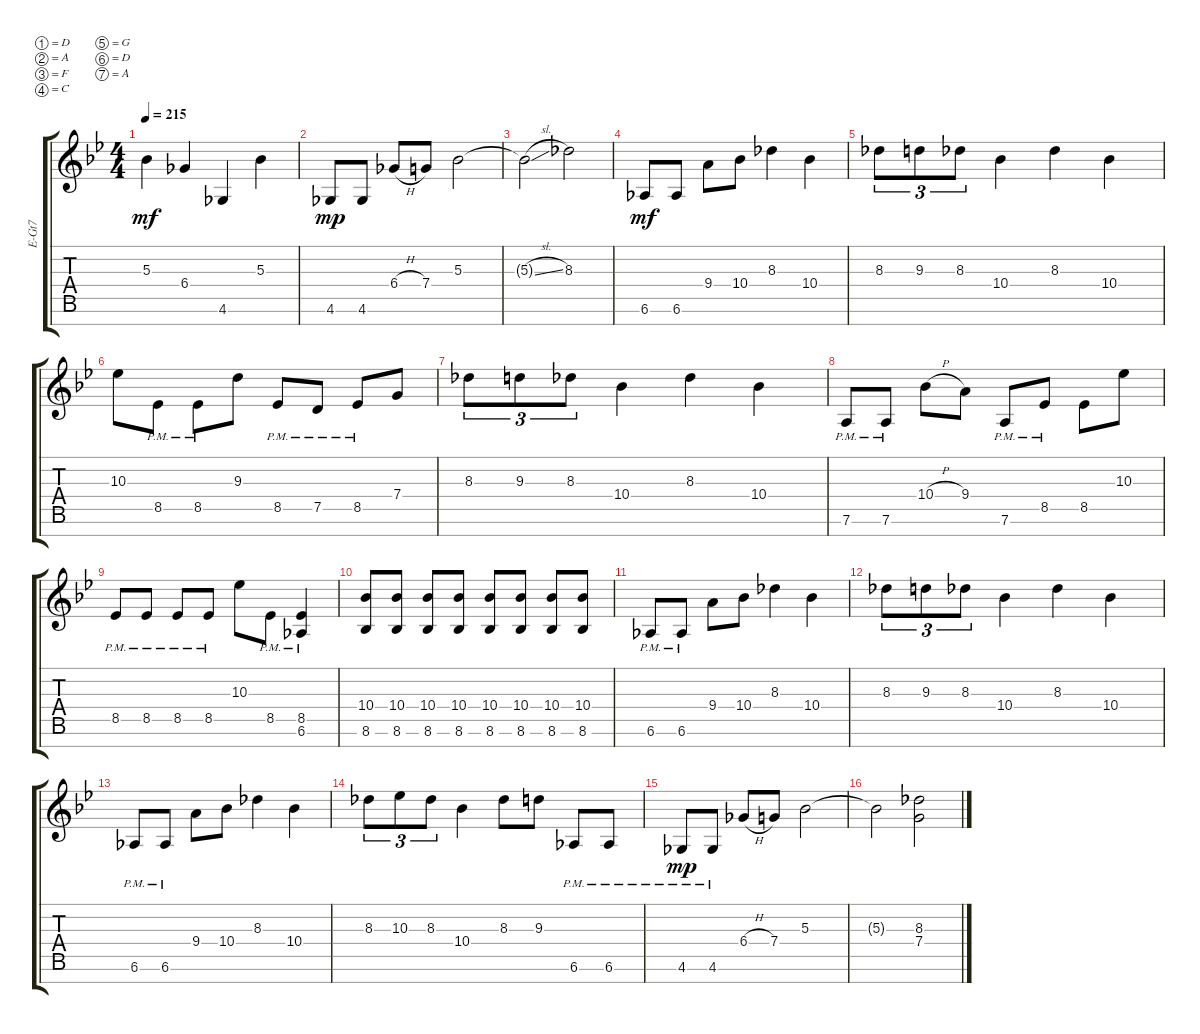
\defaultSystemsLayout 4
\bracketExtendMode groupsimilarinstruments
\otherSystemsTrackNameOrientation horizontal
\track ("Electric Guitar" "E-Gt7") {instrument distortionguitar}
\staff {score tabs}
\tuning (D4 A3 F3 C3 G2 D2 A1)
\ts (4 4)
\tempo 215
\clef g2
\ks bb
5.3{acc forcenatural}.4{dy mf beam Down} 6.4{acc b}.4{beam Up} 4.6{acc b}.4{beam Up} 5.3{acc forcenatural}.4{beam Down} |
4.6{acc b}.8{dy mp beam Up} 4.6{acc b}.8{beam Up} 6.4{h acc b}.8{beam Up} 7.4{acc forcenatural}.8{beam Up} 5.3{acc forcenatural}.2{beam Down} |
5.3{sl t acc forcenatural}.2{beam Down} 8.3{acc b}.2{beam Down} |
6.6{acc b}.8{dy mf beam Up} 6.6{acc b}.8{beam Up} 9.4{acc forcenatural}.8{beam Down} 10.4{acc forcenatural}.8{beam Down} 8.3{acc b}.4{beam Down} 10.4{acc forcenatural}.4{beam Down} |
8.3{acc b}.8{tu (3 2) beam Down} 9.3{acc forcenatural}.8{tu (3 2) beam Down} 8.3{acc b}.8{tu (3 2) beam Down} 10.4{acc forcenatural}.4{beam Down} 8.3{acc b}.4{beam Down} 10.4{acc forcenatural}.4{beam Down} |
10.3{acc forcenatural}.8{beam Down} 8.5{pm acc forcenatural}.8{beam Down} 8.5{pm acc forcenatural}.8{beam Down} 9.3{acc forcenatural}.8{beam Down} 8.5{pm acc forcenatural}.8{beam Up} 7.5{pm acc forcenatural}.8{beam Up} 8.5{pm acc forcenatural}.8{beam Up} 7.4{acc forcenatural}.8{beam Up} |
8.3{acc b}.8{tu (3 2) beam Down} 9.3{acc forcenatural}.8{tu (3 2) beam Down} 8.3{acc b}.8{tu (3 2) beam Down} 10.4{acc forcenatural}.4{beam Down} 8.3{acc b}.4{beam Down} 10.4{acc forcenatural}.4{beam Down} |
7.6{pm acc forcenatural}.8{beam Up} 7.6{pm acc forcenatural}.8{beam Up} 10.4{h acc forcenatural}.8{beam Down} 9.4{acc forcenatural}.8{beam Down} 7.6{pm acc forcenatural}.8{beam Up} 8.5{pm acc forcenatural}.8{beam Up} 8.5{acc forcenatural}.8{beam Down} 10.3{acc forcenatural}.8{beam Down} |
8.5{pm acc forcenatural}.8{beam Up} 8.5{pm acc forcenatural}.8{beam Up} 8.5{pm acc forcenatural}.8{beam Up} 8.5{pm acc forcenatural}.8{beam Up} 10.3{acc forcenatural}.8{beam Down} 8.5{pm acc forcenatural}.8{beam Down} (8.5{pm acc forcenatural} 6.6{pm acc b}).4{beam Up} |
(8.6{acc forcenatural} 10.4{acc forcenatural}).8{beam Up} (8.6{acc forcenatural} 10.4{acc forcenatural}).8{beam Up} (8.6{acc forcenatural} 10.4{acc forcenatural}).8{beam Up} (8.6{acc forcenatural} 10.4{acc forcenatural}).8{beam Up} (8.6{acc forcenatural} 10.4{acc forcenatural}).8{beam Up} (8.6{acc forcenatural} 10.4{acc forcenatural}).8{beam Up} (8.6{acc forcenatural} 10.4{acc forcenatural}).8{beam Up} (8.6{acc forcenatural} 10.4{acc forcenatural}).8{beam Up} |
6.6{pm acc b}.8{beam Up} 6.6{pm acc b}.8{beam Up} 9.4{acc forcenatural}.8{beam Down} 10.4{acc forcenatural}.8{beam Down} 8.3{acc b}.4{beam Down} 10.4{acc forcenatural}.4{beam Down} |
8.3{acc b}.8{tu (3 2) beam Down} 9.3{acc forcenatural}.8{tu (3 2) beam Down} 8.3{acc b}.8{tu (3 2) beam Down} 10.4{acc forcenatural}.4{beam Down} 8.3{acc b}.4{beam Down} 10.4{acc forcenatural}.4{beam Down} |
6.6{pm acc b}.8{beam Up} 6.6{pm acc b}.8{beam Up} 9.4{acc forcenatural}.8{beam Down} 10.4{acc forcenatural}.8{beam Down} 8.3{acc b}.4{beam Down} 10.4{acc forcenatural}.4{beam Down} |
8.3{acc b}.8{tu (3 2) beam Down} 10.3{acc forcenatural}.8{tu (3 2) beam Down} 8.3{acc b}.8{tu (3 2) beam Down} 10.4{acc forcenatural}.4{beam Down} 8.3{acc b}.8{beam Down} 9.3{acc forcenatural}.8{beam Down} 6.6{pm acc b}.8{beam Up} 6.6{pm acc b}.8{beam Up} |
4.6{pm acc b}.8{dy mp beam Up} 4.6{pm acc b}.8{beam Up} 6.4{h acc b}.8{beam Up} 7.4{acc forcenatural}.8{beam Up} 5.3{acc forcenatural}.2{beam Down} |
5.3{t acc forcenatural}.2{beam Down} (8.3{acc b} 7.4{acc forcenatural}).2{beam Down}
